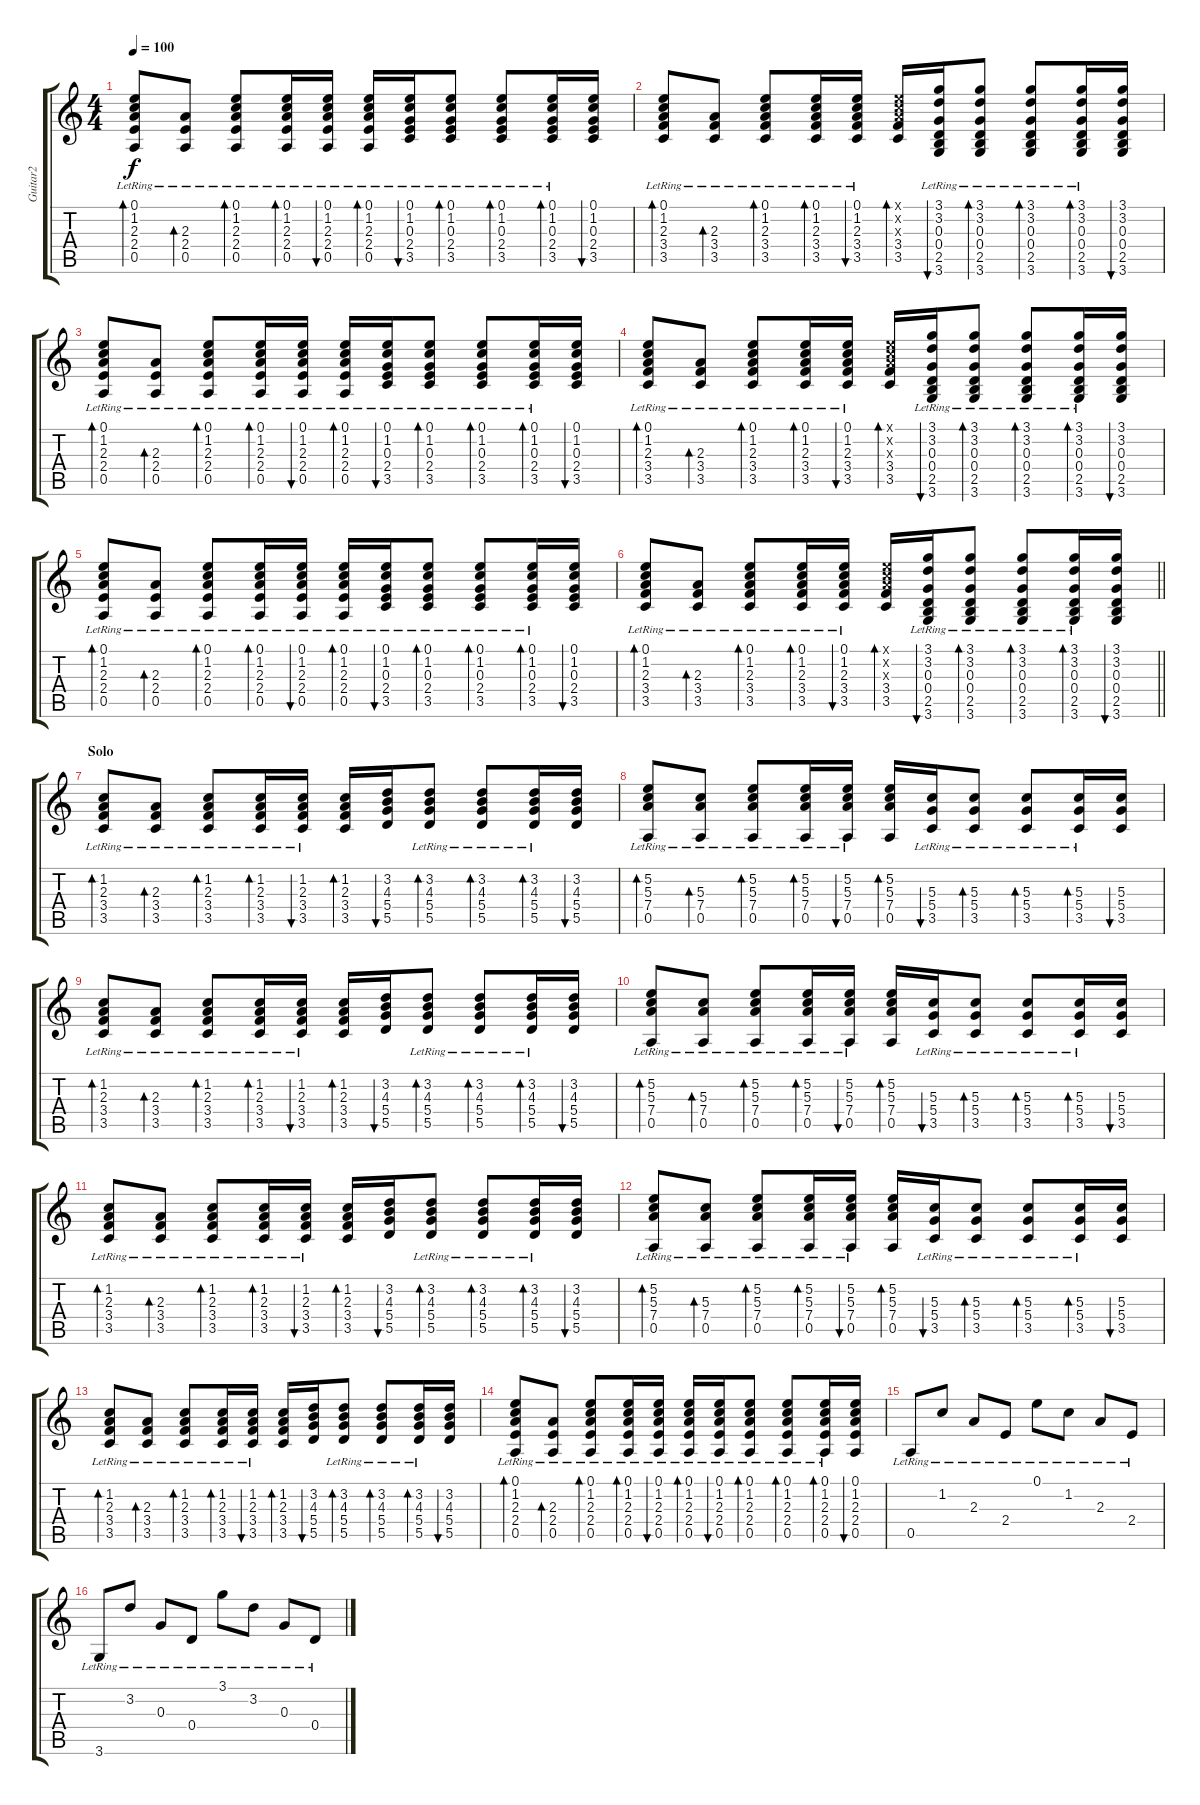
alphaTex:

\track ("Guitar2" "Guitar2") {instrument acousticguitarnylon}
\staff {score tabs}
\tuning (E4 B3 G3 D3 A2 E2) {hide}
\ts (4 4)
\tempo 100
\clef g2
\ks c
(0.1{lr} 1.2{lr} 2.3{lr} 2.4{lr} 0.5{lr}).8{bd 30 dy f} (2.3{lr} 2.4{lr} 0.5{lr}).8{bd 30} (0.1{lr} 1.2{lr} 2.3{lr} 2.4{lr} 0.5{lr}).8{bd 30} (0.1{lr} 1.2{lr} 2.3{lr} 2.4{lr} 0.5{lr}).16{bd 30} (0.1{lr} 1.2{lr} 2.3{lr} 2.4{lr} 0.5{lr}).16{bu 30} (0.1{lr} 1.2{lr} 2.3{lr} 2.4{lr} 0.5{lr}).16{bd 30} (0.1{lr} 1.2{lr} 0.3{lr} 2.4{lr} 3.5{lr}).16{bu 30} (0.1{lr} 1.2{lr} 0.3{lr} 2.4{lr} 3.5{lr}).8{bd 30} (0.1{lr} 1.2{lr} 0.3{lr} 2.4{lr} 3.5{lr}).8{bd 30} (0.1{lr} 1.2{lr} 0.3{lr} 2.4{lr} 3.5{lr}).16{bd 30} (0.1 1.2 0.3 2.4 3.5).16{bu 30} |
(0.1{lr} 1.2{lr} 2.3{lr} 3.4{lr} 3.5{lr}).8{bd 30} (2.3{lr} 3.4{lr} 3.5{lr}).8{bd 30} (0.1{lr} 1.2{lr} 2.3{lr} 3.4{lr} 3.5{lr}).8{bd 30} (0.1{lr} 1.2{lr} 2.3{lr} 3.4{lr} 3.5{lr}).16{bd 30} (0.1{lr} 1.2{lr} 2.3{lr} 3.4{lr} 3.5{lr}).16{bu 30} (0.1{x} 1.2{x} 2.3{x} 3.4 3.5).16{bd 30} (3.1{lr} 3.2{lr} 0.3{lr} 0.4{lr} 2.5{lr} 3.6{lr}).16{bu 30} (3.1{lr} 3.2{lr} 0.3{lr} 0.4{lr} 2.5{lr} 3.6{lr}).8{bd 30} (3.1{lr} 3.2{lr} 0.3{lr} 0.4{lr} 2.5{lr} 3.6{lr}).8{bd 30} (3.1{lr} 3.2{lr} 0.3{lr} 0.4{lr} 2.5{lr} 3.6{lr}).16{bd 30} (3.1 3.2 0.3 0.4 2.5 3.6).16{bu 30} |
(0.1{lr} 1.2{lr} 2.3{lr} 2.4{lr} 0.5{lr}).8{bd 30} (2.3{lr} 2.4{lr} 0.5{lr}).8{bd 30} (0.1{lr} 1.2{lr} 2.3{lr} 2.4{lr} 0.5{lr}).8{bd 30} (0.1{lr} 1.2{lr} 2.3{lr} 2.4{lr} 0.5{lr}).16{bd 30} (0.1{lr} 1.2{lr} 2.3{lr} 2.4{lr} 0.5{lr}).16{bu 30} (0.1{lr} 1.2{lr} 2.3{lr} 2.4{lr} 0.5{lr}).16{bd 30} (0.1{lr} 1.2{lr} 0.3{lr} 2.4{lr} 3.5{lr}).16{bu 30} (0.1{lr} 1.2{lr} 0.3{lr} 2.4{lr} 3.5{lr}).8{bd 30} (0.1{lr} 1.2{lr} 0.3{lr} 2.4{lr} 3.5{lr}).8{bd 30} (0.1{lr} 1.2{lr} 0.3{lr} 2.4{lr} 3.5{lr}).16{bd 30} (0.1 1.2 0.3 2.4 3.5).16{bu 30} |
(0.1{lr} 1.2{lr} 2.3{lr} 3.4{lr} 3.5{lr}).8{bd 30} (2.3{lr} 3.4{lr} 3.5{lr}).8{bd 30} (0.1{lr} 1.2{lr} 2.3{lr} 3.4{lr} 3.5{lr}).8{bd 30} (0.1{lr} 1.2{lr} 2.3{lr} 3.4{lr} 3.5{lr}).16{bd 30} (0.1{lr} 1.2{lr} 2.3{lr} 3.4{lr} 3.5{lr}).16{bu 30} (0.1{x} 1.2{x} 2.3{x} 3.4 3.5).16{bd 30} (3.1{lr} 3.2{lr} 0.3{lr} 0.4{lr} 2.5{lr} 3.6{lr}).16{bu 30} (3.1{lr} 3.2{lr} 0.3{lr} 0.4{lr} 2.5{lr} 3.6{lr}).8{bd 30} (3.1{lr} 3.2{lr} 0.3{lr} 0.4{lr} 2.5{lr} 3.6{lr}).8{bd 30} (3.1{lr} 3.2{lr} 0.3{lr} 0.4{lr} 2.5{lr} 3.6{lr}).16{bd 30} (3.1 3.2 0.3 0.4 2.5 3.6).16{bu 30} |
(0.1{lr} 1.2{lr} 2.3{lr} 2.4{lr} 0.5{lr}).8{bd 30} (2.3{lr} 2.4{lr} 0.5{lr}).8{bd 30} (0.1{lr} 1.2{lr} 2.3{lr} 2.4{lr} 0.5{lr}).8{bd 30} (0.1{lr} 1.2{lr} 2.3{lr} 2.4{lr} 0.5{lr}).16{bd 30} (0.1{lr} 1.2{lr} 2.3{lr} 2.4{lr} 0.5{lr}).16{bu 30} (0.1{lr} 1.2{lr} 2.3{lr} 2.4{lr} 0.5{lr}).16{bd 30} (0.1{lr} 1.2{lr} 0.3{lr} 2.4{lr} 3.5{lr}).16{bu 30} (0.1{lr} 1.2{lr} 0.3{lr} 2.4{lr} 3.5{lr}).8{bd 30} (0.1{lr} 1.2{lr} 0.3{lr} 2.4{lr} 3.5{lr}).8{bd 30} (0.1{lr} 1.2{lr} 0.3{lr} 2.4{lr} 3.5{lr}).16{bd 30} (0.1 1.2 0.3 2.4 3.5).16{bu 30} |
\barLineRight lightlight
(0.1{lr} 1.2{lr} 2.3{lr} 3.4{lr} 3.5{lr}).8{bd 30} (2.3{lr} 3.4{lr} 3.5{lr}).8{bd 30} (0.1{lr} 1.2{lr} 2.3{lr} 3.4{lr} 3.5{lr}).8{bd 30} (0.1{lr} 1.2{lr} 2.3{lr} 3.4{lr} 3.5{lr}).16{bd 30} (0.1{lr} 1.2{lr} 2.3{lr} 3.4{lr} 3.5{lr}).16{bu 30} (0.1{x} 1.2{x} 2.3{x} 3.4 3.5).16{bd 30} (3.1{lr} 3.2{lr} 0.3{lr} 0.4{lr} 2.5{lr} 3.6{lr}).16{bu 30} (3.1{lr} 3.2{lr} 0.3{lr} 0.4{lr} 2.5{lr} 3.6{lr}).8{bd 30} (3.1{lr} 3.2{lr} 0.3{lr} 0.4{lr} 2.5{lr} 3.6{lr}).8{bd 30} (3.1{lr} 3.2{lr} 0.3{lr} 0.4{lr} 2.5{lr} 3.6{lr}).16{bd 30} (3.1 3.2 0.3 0.4 2.5 3.6).16{bu 30} |
\section ("" "Solo")
(1.2{lr} 2.3{lr} 3.4{lr} 3.5{lr}).8{bd 30} (2.3{lr} 3.4{lr} 3.5{lr}).8{bd 30} (1.2{lr} 2.3{lr} 3.4{lr} 3.5{lr}).8{bd 30} (1.2{lr} 2.3{lr} 3.4{lr} 3.5{lr}).16{bd 30} (1.2{lr} 2.3{lr} 3.4{lr} 3.5{lr}).16{bu 30} (1.2 2.3 3.4 3.5).16{bd 30} (3.2 4.3 5.4 5.5).16{bu 30} (3.2{lr} 4.3{lr} 5.4{lr} 5.5{lr}).8{bd 60} (3.2{lr} 4.3{lr} 5.4{lr} 5.5{lr}).8{bd 60} (3.2{lr} 4.3{lr} 5.4{lr} 5.5{lr}).16{bd 60} (3.2 4.3 5.4 5.5).16{bu 30} |
(5.2{lr} 5.3{lr} 7.4{lr} 0.5{lr}).8{bd 30} (5.3{lr} 7.4{lr} 0.5{lr}).8{bd 30} (5.2{lr} 5.3{lr} 7.4{lr} 0.5{lr}).8{bd 30} (5.2{lr} 5.3{lr} 7.4{lr} 0.5{lr}).16{bd 30} (5.2{lr} 5.3{lr} 7.4{lr} 0.5{lr}).16{bu 30} (5.2 5.3 7.4 0.5).16{bd 30} (5.3{lr} 5.4{lr} 3.5{lr}).16{bu 30} (5.3{lr} 5.4{lr} 3.5{lr}).8{bd 60} (5.3{lr} 5.4{lr} 3.5{lr}).8{bd 60} (5.3{lr} 5.4{lr} 3.5{lr}).16{bd 60} (5.3 5.4 3.5).16{bu 30} |
(1.2{lr} 2.3{lr} 3.4{lr} 3.5{lr}).8{bd 30} (2.3{lr} 3.4{lr} 3.5{lr}).8{bd 30} (1.2{lr} 2.3{lr} 3.4{lr} 3.5{lr}).8{bd 30} (1.2{lr} 2.3{lr} 3.4{lr} 3.5{lr}).16{bd 30} (1.2{lr} 2.3{lr} 3.4{lr} 3.5{lr}).16{bu 30} (1.2 2.3 3.4 3.5).16{bd 30} (3.2 4.3 5.4 5.5).16{bu 30} (3.2{lr} 4.3{lr} 5.4{lr} 5.5{lr}).8{bd 60} (3.2{lr} 4.3{lr} 5.4{lr} 5.5{lr}).8{bd 60} (3.2{lr} 4.3{lr} 5.4{lr} 5.5{lr}).16{bd 60} (3.2 4.3 5.4 5.5).16{bu 30} |
(5.2{lr} 5.3{lr} 7.4{lr} 0.5{lr}).8{bd 30} (5.3{lr} 7.4{lr} 0.5{lr}).8{bd 30} (5.2{lr} 5.3{lr} 7.4{lr} 0.5{lr}).8{bd 30} (5.2{lr} 5.3{lr} 7.4{lr} 0.5{lr}).16{bd 30} (5.2{lr} 5.3{lr} 7.4{lr} 0.5{lr}).16{bu 30} (5.2 5.3 7.4 0.5).16{bd 30} (5.3{lr} 5.4{lr} 3.5{lr}).16{bu 30} (5.3{lr} 5.4{lr} 3.5{lr}).8{bd 60} (5.3{lr} 5.4{lr} 3.5{lr}).8{bd 60} (5.3{lr} 5.4{lr} 3.5{lr}).16{bd 60} (5.3 5.4 3.5).16{bu 30} |
(1.2{lr} 2.3{lr} 3.4{lr} 3.5{lr}).8{bd 30} (2.3{lr} 3.4{lr} 3.5{lr}).8{bd 30} (1.2{lr} 2.3{lr} 3.4{lr} 3.5{lr}).8{bd 30} (1.2{lr} 2.3{lr} 3.4{lr} 3.5{lr}).16{bd 30} (1.2{lr} 2.3{lr} 3.4{lr} 3.5{lr}).16{bu 30} (1.2 2.3 3.4 3.5).16{bd 30} (3.2 4.3 5.4 5.5).16{bu 30} (3.2{lr} 4.3{lr} 5.4{lr} 5.5{lr}).8{bd 60} (3.2{lr} 4.3{lr} 5.4{lr} 5.5{lr}).8{bd 60} (3.2{lr} 4.3{lr} 5.4{lr} 5.5{lr}).16{bd 60} (3.2 4.3 5.4 5.5).16{bu 30} |
(5.2{lr} 5.3{lr} 7.4{lr} 0.5{lr}).8{bd 30} (5.3{lr} 7.4{lr} 0.5{lr}).8{bd 30} (5.2{lr} 5.3{lr} 7.4{lr} 0.5{lr}).8{bd 30} (5.2{lr} 5.3{lr} 7.4{lr} 0.5{lr}).16{bd 30} (5.2{lr} 5.3{lr} 7.4{lr} 0.5{lr}).16{bu 30} (5.2 5.3 7.4 0.5).16{bd 30} (5.3{lr} 5.4{lr} 3.5{lr}).16{bu 30} (5.3{lr} 5.4{lr} 3.5{lr}).8{bd 60} (5.3{lr} 5.4{lr} 3.5{lr}).8{bd 60} (5.3{lr} 5.4{lr} 3.5{lr}).16{bd 60} (5.3 5.4 3.5).16{bu 30} |
(1.2{lr} 2.3{lr} 3.4{lr} 3.5{lr}).8{bd 30} (2.3{lr} 3.4{lr} 3.5{lr}).8{bd 30} (1.2{lr} 2.3{lr} 3.4{lr} 3.5{lr}).8{bd 30} (1.2{lr} 2.3{lr} 3.4{lr} 3.5{lr}).16{bd 30} (1.2{lr} 2.3{lr} 3.4{lr} 3.5{lr}).16{bu 30} (1.2 2.3 3.4 3.5).16{bd 30} (3.2 4.3 5.4 5.5).16{bu 30} (3.2{lr} 4.3{lr} 5.4{lr} 5.5{lr}).8{bd 60} (3.2{lr} 4.3{lr} 5.4{lr} 5.5{lr}).8{bd 60} (3.2{lr} 4.3{lr} 5.4{lr} 5.5{lr}).16{bd 60} (3.2 4.3 5.4 5.5).16{bu 30} |
(0.1{lr} 1.2{lr} 2.3{lr} 2.4{lr} 0.5{lr}).8{bd 30} (2.3{lr} 2.4{lr} 0.5{lr}).8{bd 30} (0.1{lr} 1.2{lr} 2.3{lr} 2.4{lr} 0.5{lr}).8{bd 30} (0.1{lr} 1.2{lr} 2.3{lr} 2.4{lr} 0.5{lr}).16{bd 30} (0.1{lr} 1.2{lr} 2.3{lr} 2.4{lr} 0.5{lr}).16{bu 30} (0.1{lr} 1.2{lr} 2.3{lr} 2.4{lr} 0.5{lr}).16{bd 30} (0.1{lr} 1.2{lr} 2.3{lr} 2.4{lr} 0.5{lr}).16{bu 30} (0.1{lr} 1.2{lr} 2.3{lr} 2.4{lr} 0.5{lr}).8{bd 30} (0.1{lr} 1.2{lr} 2.3{lr} 2.4{lr} 0.5{lr}).8{bd 30} (0.1{lr} 1.2{lr} 2.3{lr} 2.4{lr} 0.5{lr}).16{bd 30} (0.1 1.2 2.3 2.4 0.5).16{bu 30} |
0.5{lr}.8 1.2{lr}.8 2.3{lr}.8 2.4{lr}.8 0.1{lr}.8 1.2{lr}.8 2.3{lr}.8 2.4{lr}.8 |
3.6{lr}.8 3.2{lr}.8 0.3{lr}.8 0.4{lr}.8 3.1{lr}.8 3.2{lr}.8 0.3{lr}.8 0.4{lr}.8
